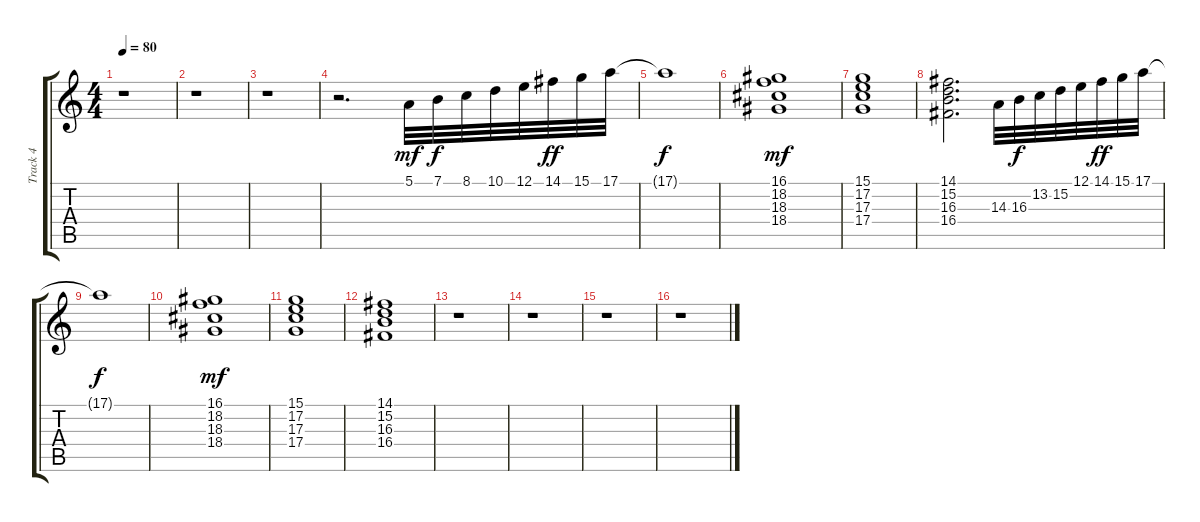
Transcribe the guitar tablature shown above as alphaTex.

\track ("Track 4" "Track 4") {instrument synthvoice}
\staff {score tabs}
\tuning (E4 B3 G3 D3 A2 E2) {hide}
\ts (4 4)
\tempo 80
\clef g2
\ks c
r.1{dy mf} |
r.1 |
r.1 |
r.2{d} 5.1.32 7.1.32{dy f} 8.1.32 10.1.32 12.1.32 14.1.32{dy ff} 15.1.32 17.1.32 |
17.1{t}.1{dy f} |
(16.1 18.2 18.3 18.4).1{dy mf} |
(15.1 17.2 17.3 17.4).1 |
(14.1 15.2 16.3 16.4).2{d} 14.3.32 16.3.32{dy f} 13.2.32 15.2.32 12.1.32 14.1.32{dy ff} 15.1.32 17.1.32 |
17.1{t}.1{dy f} |
(16.1 18.2 18.3 18.4).1{dy mf} |
(15.1 17.2 17.3 17.4).1 |
(14.1 15.2 16.3 16.4).1 |
r.1 |
r.1 |
r.1 |
r.1
